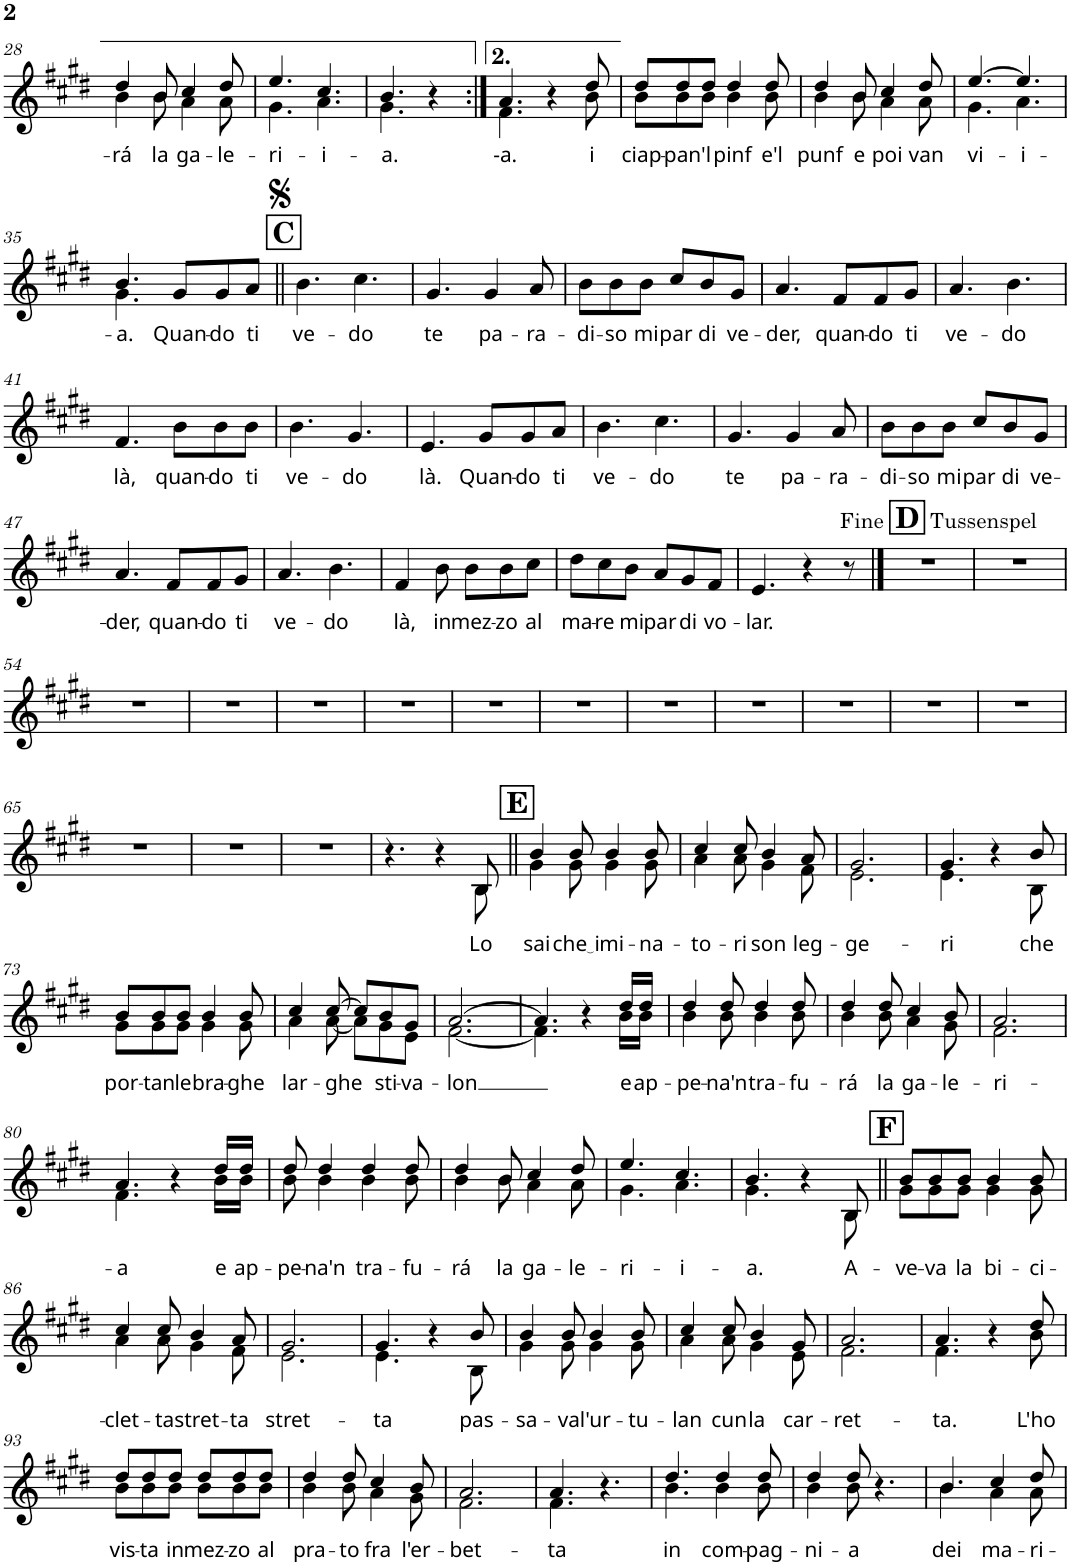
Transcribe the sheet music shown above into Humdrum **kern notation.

**kern	**text
*part1	*part1
*staff1	*staff1
*I"Voice	*
*I'Vo.	*
!!LO:PB:g=z
*clefG2	*
*k[f#c#g#d#]	*
*M6/8	*
=28	=28
!	!LO:LY:b
*^	*
4dd#/	4b\	-rá
!	!	!LO:LY:b
8b/	8b\	la
!	!	!LO:LY:b
4cc#/	4a\	ga-
!	!	!LO:LY:b
8dd#/	8a\	-le-
=29	=29	=29
!	!	!LO:LY:b
4.ee/	4.g#\	-ri-
!	!	!LO:LY:b
4.cc#/	4.a\	-i-
=30	=30	=30
!	!	!LO:LY:b
4.b/	4.g#\	-a.
4r	4ryy	.
=31:|!	=31:|!	=31:|!
!	!	!LO:LY:b
4.a/	4.f#\	--a.
4r	4ryy	.
!	!	!LO:LY:b
8dd#/	8b\	i
=32	=32	=32
!	!	!LO:LY:b
8dd#/L	8b\L	ciap-
!	!	!LO:LY:b
8dd#/	8b\	-pan
!	!	!LO:LY:b
8dd#/J	8b\J	'l
!	!	!LO:LY:b
4dd#/	4b\	pinf
!	!	!LO:LY:b
8dd#/	8b\	e'l
=33	=33	=33
!	!	!LO:LY:b
4dd#/	4b\	punf
!	!	!LO:LY:b
8b/	8b\	e
!	!	!LO:LY:b
4cc#/	4a\	poi
!	!	!LO:LY:b
8dd#/	8a\	van
=34	=34	=34
!	!	!LO:LY:b
[4.ee/	4.g#\	vi-
!	!	!LO:LY:b
4.ee/]	4.a\	-i-
!!LO:LB:g=z	!!
=35	=35	=35
!	!	!LO:LY:b
4.b/	4.g#\	-a.
!	!	!LO:LY:b
8g#/L	4.ryy	Quan-
!	!	!LO:LY:b
8g#/	.	-do
!	!	!LO:LY:b
8a/J	.	ti
*v	*v	*
!!LO:REH:place=s1:a:B:cj:fs=14:t=C
=36||	=36||
!	!LO:LY:b
4.b\	ve-
!	!LO:LY:b
4.cc#\	-do
=37	=37
!	!LO:LY:b
4.g#/	te
!	!LO:LY:b
4g#/	pa-
!	!LO:LY:b
8a/	-ra-
=38	=38
!	!LO:LY:b
8b\L	-di-
!	!LO:LY:b
8b\	-so
!	!LO:LY:b
8b\J	mi
!	!LO:LY:b
8cc#/L	par
!	!LO:LY:b
8b/	di
!	!LO:LY:b
8g#/J	ve-
=39	=39
!	!LO:LY:b
4.a/	-der,
!	!LO:LY:b
8f#/L	quan-
!	!LO:LY:b
8f#/	-do
!	!LO:LY:b
8g#/J	ti
=40	=40
!	!LO:LY:b
4.a/	ve-
!	!LO:LY:b
4.b\	-do
!!LO:LB:g=z
=41	=41
!	!LO:LY:b
4.f#/	là,
!	!LO:LY:b
8b\L	quan-
!	!LO:LY:b
8b\	-do
!	!LO:LY:b
8b\J	ti
=42	=42
!	!LO:LY:b
4.b\	ve-
!	!LO:LY:b
4.g#/	-do
=43	=43
!	!LO:LY:b
4.e/	là.
!	!LO:LY:b
8g#/L	Quan-
!	!LO:LY:b
8g#/	-do
!	!LO:LY:b
8a/J	ti
=44	=44
!	!LO:LY:b
4.b\	ve-
!	!LO:LY:b
4.cc#\	-do
=45	=45
!	!LO:LY:b
4.g#/	te
!	!LO:LY:b
4g#/	pa-
!	!LO:LY:b
8a/	-ra-
=46	=46
!	!LO:LY:b
8b\L	-di-
!	!LO:LY:b
8b\	-so
!	!LO:LY:b
8b\J	mi
!	!LO:LY:b
8cc#/L	par
!	!LO:LY:b
8b/	di
!	!LO:LY:b
8g#/J	ve-
!!LO:LB:g=z
=47	=47
!	!LO:LY:b
4.a/	-der,
!	!LO:LY:b
8f#/L	quan-
!	!LO:LY:b
8f#/	-do
!	!LO:LY:b
8g#/J	ti
=48	=48
!	!LO:LY:b
4.a/	ve-
!	!LO:LY:b
4.b\	-do
=49	=49
!	!LO:LY:b
4f#/	là,
!	!LO:LY:b
8b\	in
!	!LO:LY:b
8b\L	mez-
!	!LO:LY:b
8b\	-zo
!	!LO:LY:b
8cc#\J	al
=50	=50
!	!LO:LY:b
8dd#\L	ma-
!	!LO:LY:b
8cc#\	-re
!	!LO:LY:b
8b\J	mi
!	!LO:LY:b
8a/L	par
!	!LO:LY:b
8g#/	di
!	!LO:LY:b
8f#/J	vo-
=51	=51
!	!LO:LY:b
4.e/	-lar.
4r	.
8r	.
!!LO:REH:place=s1:a:B:cj:fs=14:t=D
==52	==52
!LO:TX:a:t=Tussenspel	!
2.r	.
=53	=53
2.r	.
!!LO:LB:g=z
=54	=54
2.r	.
=55	=55
2.r	.
=56	=56
2.r	.
=57	=57
2.r	.
=58	=58
2.r	.
=59	=59
2.r	.
=60	=60
2.r	.
=61	=61
2.r	.
=62	=62
2.r	.
=63	=63
2.r	.
=64	=64
2.r	.
!!LO:LB:g=z
=65	=65
2.r	.
=66	=66
2.r	.
=67	=67
2.r	.
=68	=68
*^	*
4.r	8ryy	.
*v	*v	*
4r	.
!	!LO:LY:b
*^	*
8B/	8B\	Lo
!!LO:REH:place=s1:a:B:cj:fs=14:t=E	!!
=69||	=69||	=69||
!	!	!LO:LY:b
4b/	4g#\	sai
!	!	!LO:LY:b
8b/	8g#\	che i
!	!	!LO:LY:b
4b/	4g#\	mi-
!	!	!LO:LY:b
8b/	8g#\	-na-
=70	=70	=70
!	!	!LO:LY:b
4cc#/	4a\	-to-
!	!	!LO:LY:b
8cc#/	8a\	-ri
!	!	!LO:LY:b
4b/	4g#\	son
!	!	!LO:LY:b
8a/	8f#\	leg-
=71	=71	=71
!	!	!LO:LY:b
2.g#/	2.e\	-ge-
=72	=72	=72
!	!	!LO:LY:b
4.g#/	4.e\	-ri
4r	4ryy	.
!	!	!LO:LY:b
8b/	8B\	che
!!LO:LB:g=z	!!
=73	=73	=73
!	!	!LO:LY:b
8b/L	8g#\L	por-
!	!	!LO:LY:b
8b/	8g#\	-tan
!	!	!LO:LY:b
8b/J	8g#\J	le
!	!	!LO:LY:b
4b/	4g#\	bra-
!	!	!LO:LY:b
8b/	8g#\	-ghe
=74	=74	=74
!	!	!LO:LY:b
4cc#/	4a\	lar-
!	!	!LO:LY:b
[8cc#/	[8a\	-ghe
8cc#/L]	8a\L]	.
!	!	!LO:LY:b
8b/	8g#\	sti-
!	!	!LO:LY:b
8g#/J	8e\J	-va-
=75	=75	=75
!	!	!LO:LY:b
[2.a/	[2.f#\	-lon
=76	=76	=76
4.a/]	4.f#\]	.
4r	4ryy	.
!	!	!LO:LY:b
16dd#/LL	16b\LL	e
!	!	!LO:LY:b
16dd#/JJ	16b\JJ	ap-
=77	=77	=77
!	!	!LO:LY:b
4dd#/	4b\	-pe-
!	!	!LO:LY:b
8dd#/	8b\	-na'n
!	!	!LO:LY:b
4dd#/	4b\	tra-
!	!	!LO:LY:b
8dd#/	8b\	-fu-
=78	=78	=78
!	!	!LO:LY:b
4dd#/	4b\	-rá
!	!	!LO:LY:b
8dd#/	8b\	la
!	!	!LO:LY:b
4cc#/	4a\	ga-
!	!	!LO:LY:b
8b/	8g#\	-le-
=79	=79	=79
!	!	!LO:LY:b
2.a/	2.f#\	-ri-
!!LO:LB:g=z	!!
=80	=80	=80
!	!	!LO:LY:b
4.a/	4.f#\	-a
4r	4ryy	.
!	!	!LO:LY:b
16dd#/LL	16b\LL	e
!	!	!LO:LY:b
16dd#/JJ	16b\JJ	ap-
=81	=81	=81
!	!	!LO:LY:b
8dd#/	8b\	-pe-
!	!	!LO:LY:b
4dd#/	4b\	-na'n
!	!	!LO:LY:b
4dd#/	4b\	tra-
!	!	!LO:LY:b
8dd#/	8b\	-fu-
=82	=82	=82
!	!	!LO:LY:b
4dd#/	4b\	-rá
!	!	!LO:LY:b
8b/	8b\	la
!	!	!LO:LY:b
4cc#/	4a\	ga-
!	!	!LO:LY:b
8dd#/	8a\	-le-
=83	=83	=83
!	!	!LO:LY:b
4.ee/	4.g#\	-ri-
!	!	!LO:LY:b
4.cc#/	4.a\	-i-
=84	=84	=84
!	!	!LO:LY:b
4.b/	4.g#\	-a.
4r	4ryy	.
!	!	!LO:LY:b
8B/	8B\	A-
!!LO:REH:place=s1:a:B:cj:fs=14:t=F	!!
=85||	=85||	=85||
!	!	!LO:LY:b
8b/L	8g#\L	-ve-
!	!	!LO:LY:b
8b/	8g#\	-va
!	!	!LO:LY:b
8b/J	8g#\J	la
!	!	!LO:LY:b
4b/	4g#\	bi-
!	!	!LO:LY:b
8b/	8g#\	-ci-
!!LO:LB:g=z	!!
=86	=86	=86
!	!	!LO:LY:b
4cc#/	4a\	-clet-
!	!	!LO:LY:b
8cc#/	8a\	-ta
!	!	!LO:LY:b
4b/	4g#\	stret-
!	!	!LO:LY:b
8a/	8f#\	-ta
=87	=87	=87
!	!	!LO:LY:b
2.g#/	2.e\	stret-
=88	=88	=88
!	!	!LO:LY:b
4.g#/	4.e\	-ta
4r	4ryy	.
!	!	!LO:LY:b
8b/	8B\	pas-
=89	=89	=89
!	!	!LO:LY:b
4b/	4g#\	-sa-
!	!	!LO:LY:b
8b/	8g#\	-va
!	!	!LO:LY:b
4b/	4g#\	l'ur-
!	!	!LO:LY:b
8b/	8g#\	-tu-
=90	=90	=90
!	!	!LO:LY:b
4cc#/	4a\	-lan
!	!	!LO:LY:b
8cc#/	8a\	cun
!	!	!LO:LY:b
4b/	4g#\	la
!	!	!LO:LY:b
8g#/	8e\	car-
=91	=91	=91
!	!	!LO:LY:b
2.a/	2.f#\	-ret-
=92	=92	=92
!	!	!LO:LY:b
4.a/	4.f#\	-ta.
4r	4ryy	.
!	!	!LO:LY:b
8dd#/	8b\	L'ho
!!LO:LB:g=z	!!
=93	=93	=93
!	!	!LO:LY:b
8dd#/L	8b\L	vis-
!	!	!LO:LY:b
8dd#/	8b\	-ta
!	!	!LO:LY:b
8dd#/J	8b\J	in
!	!	!LO:LY:b
8dd#/L	8b\L	mez-
!	!	!LO:LY:b
8dd#/	8b\	-zo
!	!	!LO:LY:b
8dd#/J	8b\J	al
=94	=94	=94
!	!	!LO:LY:b
4dd#/	4b\	pra-
!	!	!LO:LY:b
8dd#/	8b\	-to
!	!	!LO:LY:b
4cc#/	4a\	fra
!	!	!LO:LY:b
8b/	8g#\	l'er-
=95	=95	=95
!	!	!LO:LY:b
2.a/	2.f#\	-bet-
=96	=96	=96
!	!	!LO:LY:b
4.a/	4.f#\	-ta
4.r	4.ryy	.
=97	=97	=97
!	!	!LO:LY:b
4.dd#/	4.b\	in
!	!	!LO:LY:b
4dd#/	4b\	com-
!	!	!LO:LY:b
8dd#/	8b\	-pag-
=98	=98	=98
!	!	!LO:LY:b
4dd#/	4b\	-ni-
!	!	!LO:LY:b
8dd#/	8b\	-a
4.r	4.ryy	.
=99	=99	=99
!	!	!LO:LY:b
4.b/	4.b\	dei
!	!	!LO:LY:b
4cc#/	4a\	ma-
!	!	!LO:LY:b
8dd#/	8a\	-ri-
*v	*v	*
=	=
*-	*-
